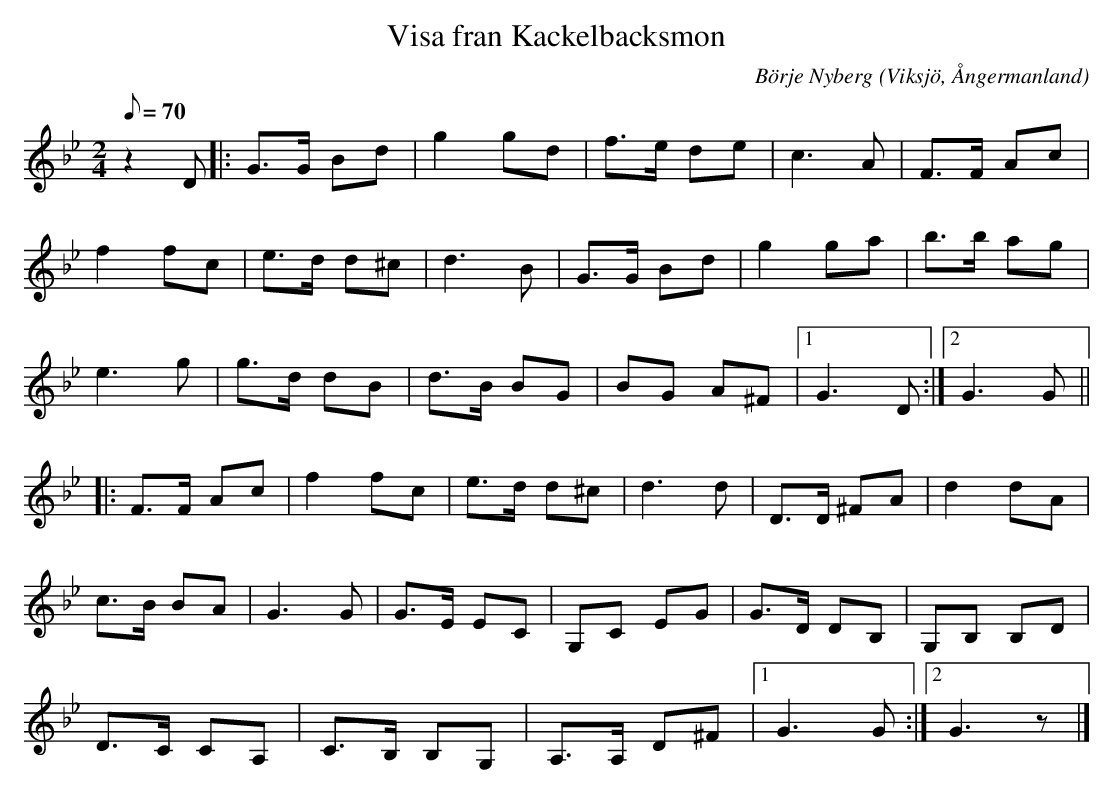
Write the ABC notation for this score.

X:1
T:Visa fran Kackelbacksmon
C:Börje Nyberg
O:Viksjö, Ångermanland
M:2/4
L:1/8
Q:70
K:Gm
V:1
z2 D|: G>G Bd | g2 gd | f>e de | c2>A2 | F>F Ac |
f2 fc | e>d d^c | d2>B2 | G>G Bd |g2 ga | b>b ag |
e2> g2 | g>d dB |d>B BG |BG A^F |1 G2> D2 :|2 G2> G2 ||
|: F>F Ac | f2 fc | e>d d^c | d2>d2 | D>D ^FA | d2 dA |
c>B BA |G2> G2 | G>E EC | G,C EG | G>D DB, | G,B, B,D |
D>C CA, | C>B, B,G, | A,>A, D^F |1 G2> G2 :|2 G2> z2 |]
V:2
